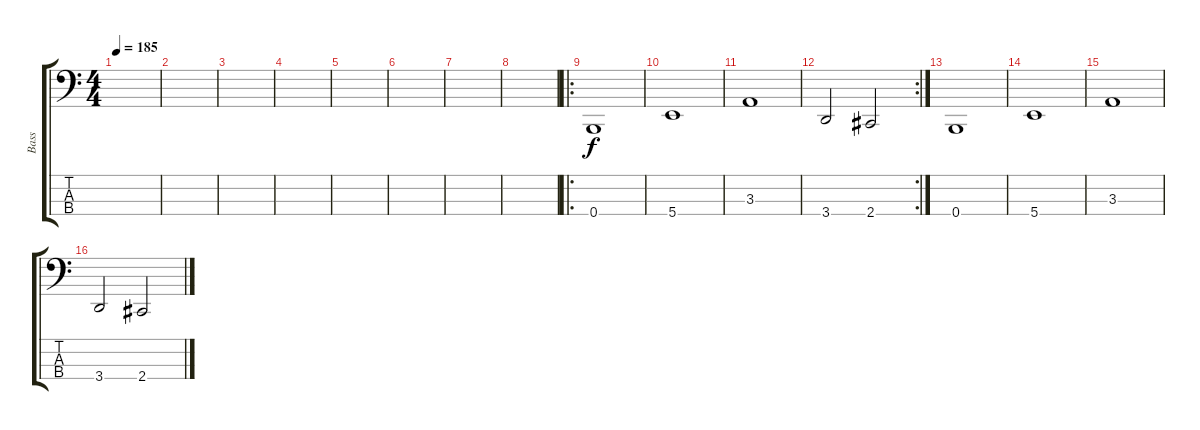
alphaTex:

\track ("Bass" "Bass") {instrument slapbass1}
\staff {score tabs}
\tuning (E2 B1 Gb1 B0) {hide}
\ts (4 4)
\tempo 185
\clef f4
\ks c
|
|
|
|
|
|
|
|
\ro
0.4.1 |
5.4.1 |
3.3.1 |
\rc 2
3.4.2 2.4.2 |
0.4.1 |
5.4.1 |
3.3.1 |
3.4.2 2.4.2
